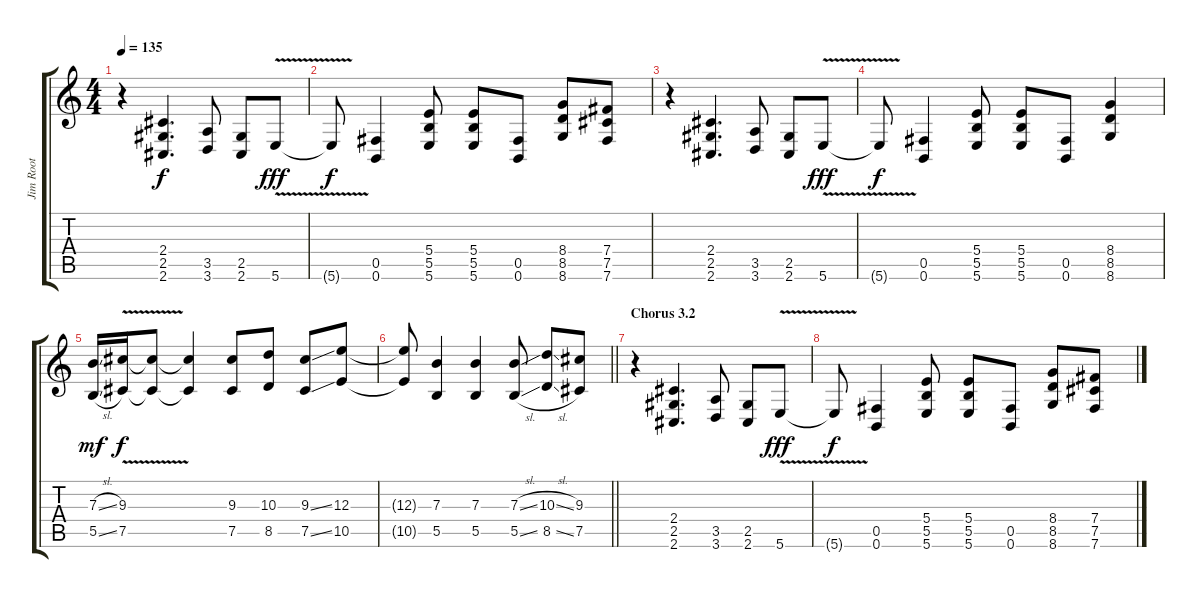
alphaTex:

\track ("Jim Root" "Jim Root") {instrument distortionguitar}
\staff {score tabs}
\tuning (Db4 Ab3 E3 B2 Gb2 B1) {hide}
\ts (4 4)
\tempo 135
\clef g2
\ks c
r.4{dy f} (2.4 2.5 2.6).4{d} (3.5 3.6).8 (2.5 2.6).8 5.6{v}.8{dy fff} |
5.6{t}.8{dy f} (0.5 0.6).4 (5.4 5.5 5.6).8 (5.4 5.5 5.6).8 (0.5 0.6).8 (8.4 8.5 8.6).8 (7.4 7.5 7.6).8 |
r.4 (2.4 2.5 2.6).4{d} (3.5 3.6).8 (2.5 2.6).8 5.6{v}.8{dy fff} |
5.6{t}.8{dy f} (0.5 0.6).4 (5.4 5.5 5.6).8 (5.4 5.5 5.6).8 (0.5 0.6).8 (8.4 8.5 8.6).4 |
(7.3{sl} 5.5{sl}).16{dy mf} (9.3{v} 7.5{v}).16{dy f} (9.3{t} 7.5{t}).8 (9.3{t} 7.5{t}).4 (9.3 7.5).8 (10.3 8.5).8 (9.3{ss} 7.5{ss}).8 (12.3 10.5).8 |
\barLineRight lightlight
(12.3{t} 10.5{t}).8 (7.3 5.5).4 (7.3 5.5).4 (7.3{sl} 5.5{sl}).8 (10.3{sl} 8.5{sl}).8 (9.3 7.5).8 |
\section ("" "Chorus 3.2")
r.4 (2.4 2.5 2.6).4{d} (3.5 3.6).8 (2.5 2.6).8 5.6{v}.8{dy fff} |
5.6{t}.8{dy f} (0.5 0.6).4 (5.4 5.5 5.6).8 (5.4 5.5 5.6).8 (0.5 0.6).8 (8.4 8.5 8.6).8 (7.4 7.5 7.6).8
